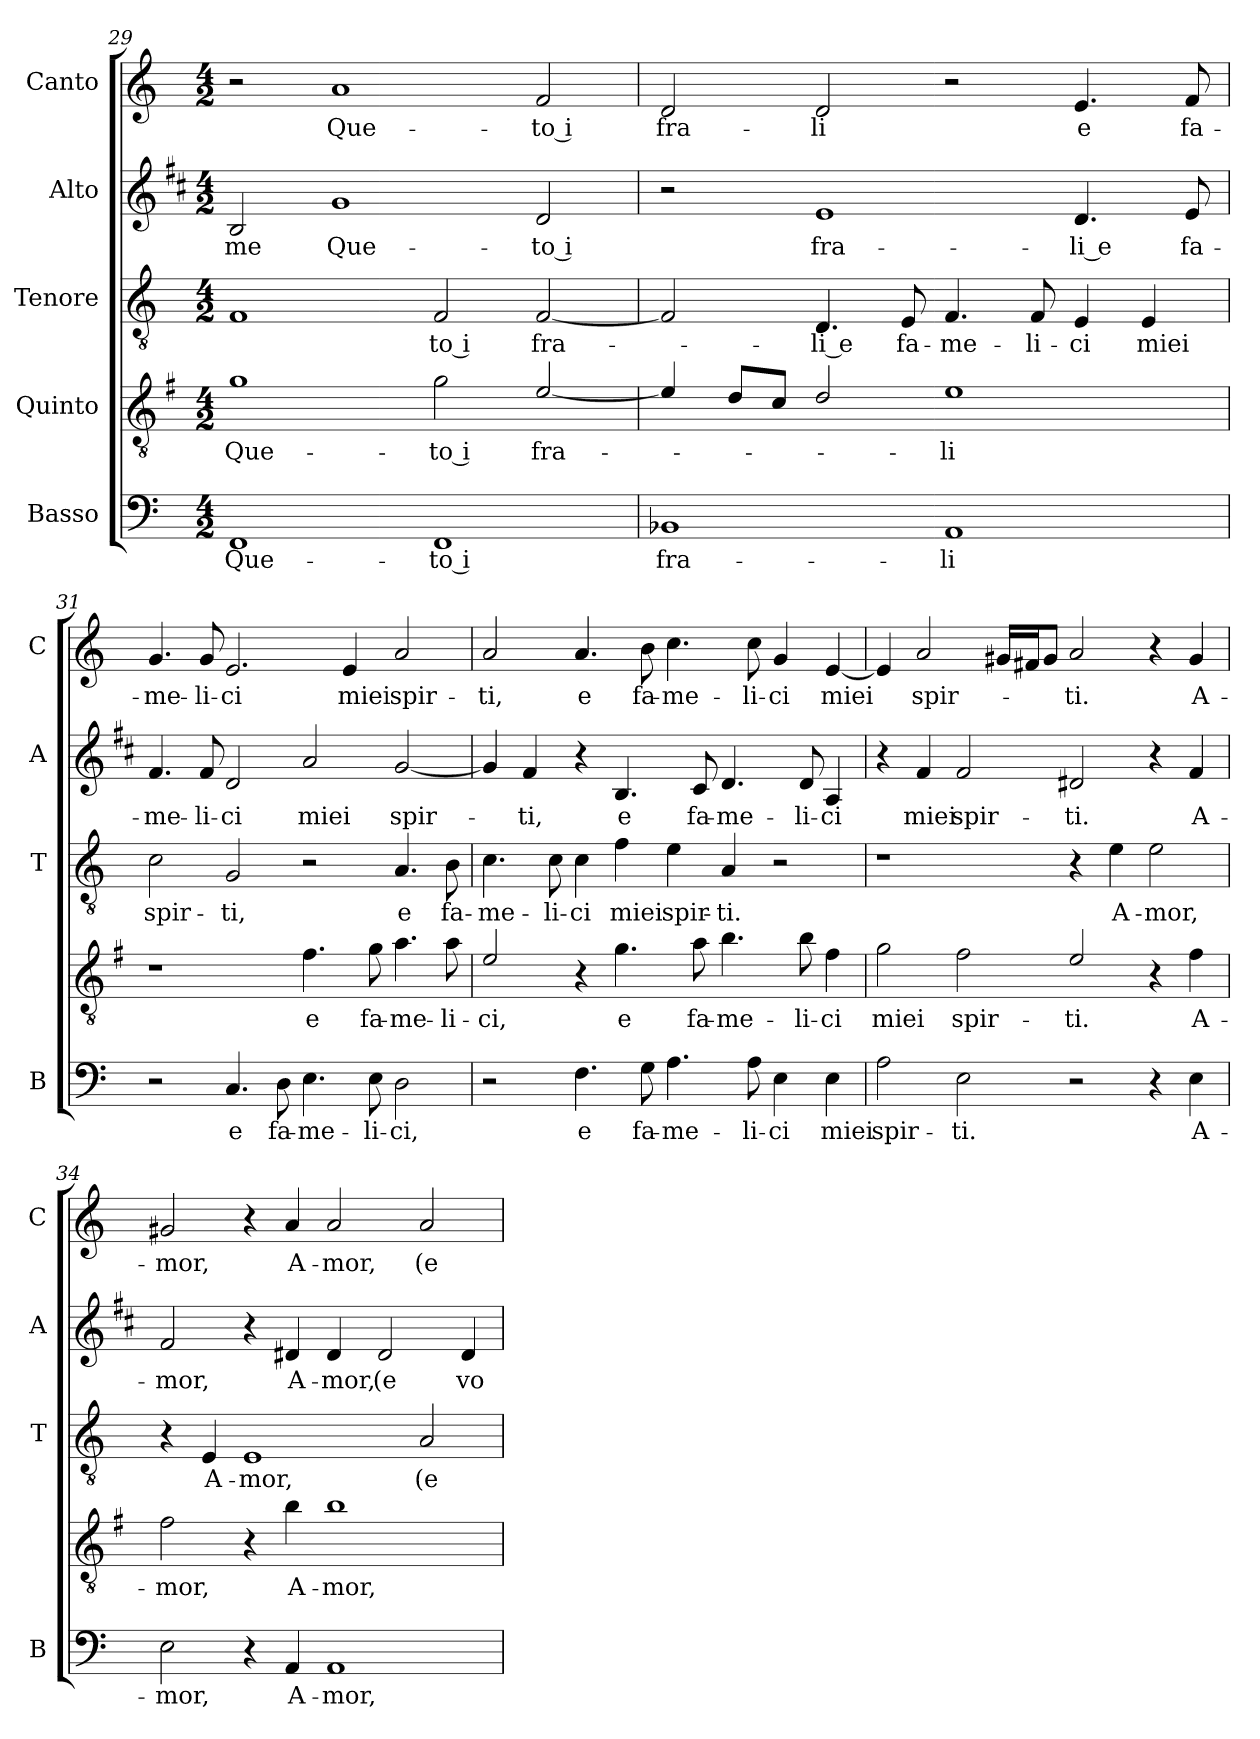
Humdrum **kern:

**kern	**text	**kern	**text	**kern	**text	**kern	**text	**kern	**text
*part5	*part5	*part4	*part4	*part3	*part3	*part2	*part2	*part1	*part1
*staff5	*staff5	*staff4	*staff4	*staff3	*staff3	*staff2	*staff2	*staff1	*staff1
*I"Basso	*	*I"Quinto	*	*I"Tenore	*	*I"Alto	*	*I"Canto	*
*I'B	*	*	*	*I'T	*	*I'A	*	*I'C	*
*clefF4	*	*clefGv2	*	*clefGv2	*	*clefG2	*	*clefG2	*
*	*	*ITrd4c7	*	*	*	*ITrd1c2	*	*	*
*k[]	*	*k[]	*	*k[]	*	*k[]	*	*k[]	*
*C:	*	*C:	*	*C:	*	*C:	*	*C:	*
*M4/2	*	*M4/2	*	*M4/2	*	*M4/2	*	*M4/2	*
=29	=29	=29	=29	=29	=29	=29	=29	=29	=29
!	!LO:LY:b	!	!LO:LY:b	!	!	!	!LO:LY:b	!	!
1FF	Que-	1c	Que-	1F	.	2A/	-me	2r	.
!	!	!	!	!	!	!	!LO:LY:b	!	!LO:LY:b
.	.	.	.	.	.	1f	Que-	1a	Que-
!	!LO:LY:b	!	!LO:LY:b	!	!LO:LY:b	!	!	!	!
1FF	-to i	2c\	-to i	2F/	-to i	.	.	.	.
!	!	!	!LO:LY:b	!	!LO:LY:b	!	!LO:LY:b	!	!LO:LY:b
.	.	[2A/	fra-	[2F/	fra-	2c/	-to i	2f/	-to i
=30	=30	=30	=30	=30	=30	=30	=30	=30	=30
!	!LO:LY:b	!	!	!	!	!	!	!	!LO:LY:b
1BB-X	fra-	4A/]	.	2F/]	.	2r	.	2d/	fra-
.	.	8G/L	.	.	.	.	.	.	.
.	.	8F/J	.	.	.	.	.	.	.
!	!	!	!	!	!LO:LY:b	!	!LO:LY:b	!	!LO:LY:b
.	.	2G/	.	4.D/	-li e	1d	fra-	2d/	-li
!	!	!	!	!	!LO:LY:b	!	!	!	!
.	.	.	.	8E/	fa-	.	.	.	.
!	!LO:LY:b	!	!LO:LY:b	!	!LO:LY:b	!	!	!	!
1AA	-li	1A	-li	4.F/	-me-	.	.	2r	.
!	!	!	!	!	!LO:LY:b	!	!	!	!
.	.	.	.	8F/	-li-	.	.	.	.
!	!	!	!	!	!LO:LY:b	!	!LO:LY:b	!	!LO:LY:b
.	.	.	.	4E/	-ci	4.c/	-li e	4.e/	e
!	!	!	!	!	!LO:LY:b	!	!	!	!
.	.	.	.	4E/	miei	.	.	.	.
!	!	!	!	!	!	!	!LO:LY:b	!	!LO:LY:b
.	.	.	.	.	.	8d/	fa-	8f/	fa-
=31	=31	=31	=31	=31	=31	=31	=31	=31	=31
!	!	!	!	!	!LO:LY:b	!	!LO:LY:b	!	!LO:LY:b
2r	.	1r	.	2c\	spir-	4.e/	-me-	4.g/	-me-
!	!	!	!	!	!	!	!LO:LY:b	!	!LO:LY:b
.	.	.	.	.	.	8e/	-li-	8g/	-li-
!	!LO:LY:b	!	!	!	!LO:LY:b	!	!LO:LY:b	!	!LO:LY:b
4.C/	e	.	.	2G/	-ti,	2c/	-ci	2.e/	-ci
!	!LO:LY:b	!	!	!	!	!	!	!	!
8D\	fa-	.	.	.	.	.	.	.	.
!	!LO:LY:b	!	!LO:LY:b	!	!	!	!LO:LY:b	!	!
4.E\	-me-	4.B\	e	2r	.	2g/	miei	.	.
!	!	!	!	!	!	!	!	!	!LO:LY:b
.	.	.	.	.	.	.	.	4e/	miei
!	!LO:LY:b	!	!LO:LY:b	!	!	!	!	!	!
8E\	-li-	8c\	fa-	.	.	.	.	.	.
!	!LO:LY:b	!	!LO:LY:b	!	!LO:LY:b	!	!LO:LY:b	!	!LO:LY:b
2D\	-ci,	4.d\	-me-	4.A/	e	[2f/	spir-	2a/	spir-
!	!	!	!LO:LY:b	!	!LO:LY:b	!	!	!	!
.	.	8d\	-li-	8B\	fa-	.	.	.	.
!!LO:LB:g=z
=32	=32	=32	=32	=32	=32	=32	=32	=32	=32
!	!	!	!LO:LY:b	!	!LO:LY:b	!	!	!	!LO:LY:b
2r	.	2A/	-ci,	4.c\	-me-	4f/]	.	2a/	-ti,
!	!	!	!	!	!	!	!LO:LY:b	!	!
.	.	.	.	.	.	4e/	-ti,	.	.
!	!	!	!	!	!LO:LY:b	!	!	!	!
.	.	.	.	8c\	-li-	.	.	.	.
!	!LO:LY:b	!	!	!	!LO:LY:b	!	!	!	!LO:LY:b
4.F\	e	4r	.	4c\	-ci	4r	.	4.a/	e
!	!	!	!LO:LY:b	!	!LO:LY:b	!	!LO:LY:b	!	!
.	.	4.c\	e	4f\	miei	4.A/	e	.	.
!	!LO:LY:b	!	!	!	!	!	!	!	!LO:LY:b
8G\	fa-	.	.	.	.	.	.	8b\	fa-
!	!LO:LY:b	!	!	!	!LO:LY:b	!	!	!	!LO:LY:b
4.A\	-me-	.	.	4e\	spir-	.	.	4.cc\	-me-
!	!	!	!LO:LY:b	!	!	!	!LO:LY:b	!	!
.	.	8d\	fa-	.	.	8B/	fa-	.	.
!	!	!	!LO:LY:b	!	!LO:LY:b	!	!LO:LY:b	!	!
.	.	4.e\	-me-	4A/	-ti.	4.c/	-me-	.	.
!	!LO:LY:b	!	!	!	!	!	!	!	!LO:LY:b
8A\	-li-	.	.	.	.	.	.	8cc\	-li-
!	!LO:LY:b	!	!	!	!	!	!	!	!LO:LY:b
4E\	-ci	.	.	2r	.	.	.	4g/	-ci
!	!	!	!LO:LY:b	!	!	!	!LO:LY:b	!	!
.	.	8e\	-li-	.	.	8c/	-li-	.	.
!	!LO:LY:b	!	!LO:LY:b	!	!	!	!LO:LY:b	!	!LO:LY:b
4E\	miei	4B\	-ci	.	.	4G/	-ci	[4e/	miei
=33	=33	=33	=33	=33	=33	=33	=33	=33	=33
!	!LO:LY:b	!	!LO:LY:b	!	!	!	!	!	!
2A\	spir-	2c\	miei	1r	.	4r	.	4e/]	.
!	!	!	!	!	!	!	!LO:LY:b	!	!LO:LY:b
.	.	.	.	.	.	4e/	miei	2a/	spir-
!	!LO:LY:b	!	!LO:LY:b	!	!	!	!LO:LY:b	!	!
2E\	-ti.	2B\	spir-	.	.	2e/	spir-	.	.
.	.	.	.	.	.	.	.	16g#X/LL	.
.	.	.	.	.	.	.	.	16f#X/J	.
.	.	.	.	.	.	.	.	8g#/J	.
!	!	!	!LO:LY:b	!	!	!	!LO:LY:b	!	!LO:LY:b
2r	.	2A/	-ti.	4r	.	2c#X/	-ti.	2a/	-ti.
!	!	!	!	!	!LO:LY:b	!	!	!	!
.	.	.	.	4e\	A-	.	.	.	.
!	!	!	!	!	!LO:LY:b	!	!	!	!
4r	.	4r	.	2e\	-mor,	4r	.	4r	.
!	!LO:LY:b	!	!LO:LY:b	!	!	!	!LO:LY:b	!	!LO:LY:b
4E\	A-	4B\	A-	.	.	4e/	A-	4g#/	A-
=34	=34	=34	=34	=34	=34	=34	=34	=34	=34
!	!LO:LY:b	!	!LO:LY:b	!	!	!	!LO:LY:b	!	!LO:LY:b
2E\	-mor,	2B\	-mor,	4r	.	2e/	-mor,	2g#X/	-mor,
!	!	!	!	!	!LO:LY:b	!	!	!	!
.	.	.	.	4E/	A-	.	.	.	.
!	!	!	!	!	!LO:LY:b	!	!	!	!
4r	.	4r	.	1E	-mor,	4r	.	4r	.
!	!LO:LY:b	!	!LO:LY:b	!	!	!	!LO:LY:b	!	!LO:LY:b
4AA/	A-	4e\	A-	.	.	4c#X/	A-	4a/	A-
!	!LO:LY:b	!	!LO:LY:b	!	!	!	!LO:LY:b	!	!LO:LY:b
1AA	-mor,	1e	-mor,	.	.	4c#/	-mor,	2a/	-mor,
!	!	!	!	!	!	!	!LO:LY:b	!	!
.	.	.	.	.	.	2c#/	(e	.	.
!	!	!	!	!	!LO:LY:b	!	!	!	!LO:LY:b
.	.	.	.	2A/	(e	.	.	2a/	(e
!	!	!	!	!	!	!	!LO:LY:b	!	!
.	.	.	.	.	.	4c#/	vo	.	.
=	=	=	=	=	=	=	=	=	=
*-	*-	*-	*-	*-	*-	*-	*-	*-	*-
